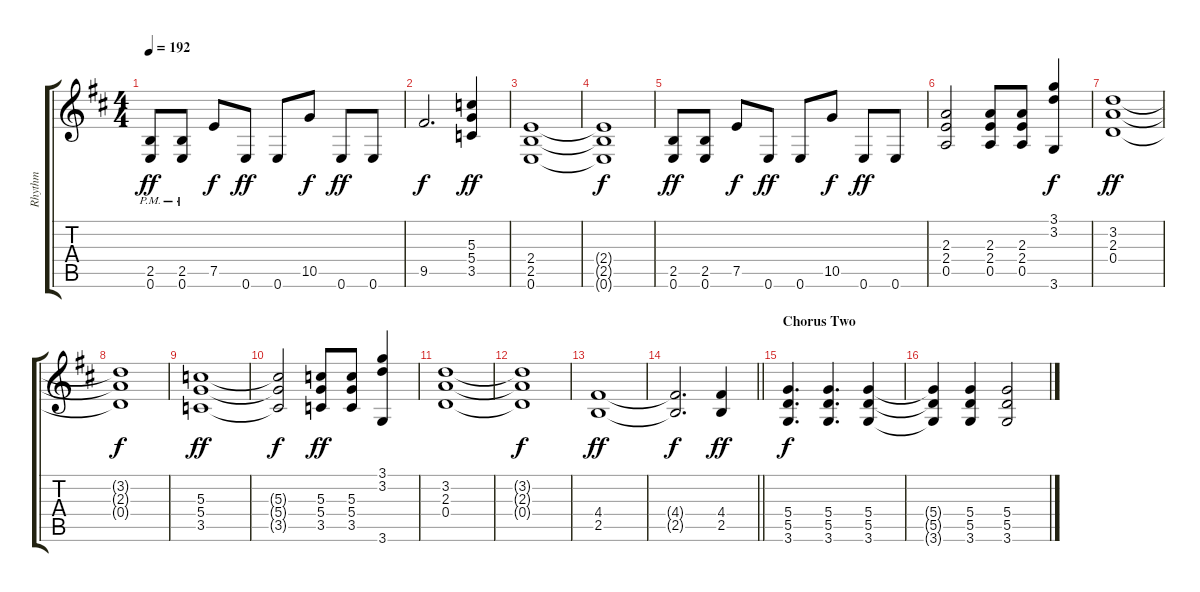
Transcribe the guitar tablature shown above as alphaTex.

\track ("Rhythm" "Rhythm") {instrument distortionguitar}
\staff {score tabs}
\tuning (E4 B3 G3 D3 A2 E2) {hide}
\ts (4 4)
\tempo 192
\clef g2
\ks d
(2.5{pm} 0.6{pm}).8{dy ff} (2.5{pm} 0.6{pm}).8 7.5.8{dy f} 0.6.8{dy ff} 0.6.8 10.5.8{dy f} 0.6.8{dy ff} 0.6.8 |
9.5.2{d dy f} (5.3 5.4 3.5).4{dy ff} |
(2.4 2.5 0.6).1 |
(2.4{t} 2.5{t} 0.6{t}).1{dy f} |
(2.5 0.6).8{dy ff} (2.5 0.6).8 7.5.8{dy f} 0.6.8{dy ff} 0.6.8 10.5.8{dy f} 0.6.8{dy ff} 0.6.8 |
(2.3 2.4 0.5).2 (2.3 2.4 0.5).8 (2.3 2.4 0.5).8 (3.1 3.2 3.6).4{dy f} |
(3.2 2.3 0.4).1{dy ff} |
(3.2{t} 2.3{t} 0.4{t}).1{dy f} |
(5.3 5.4 3.5).1{dy ff} |
(5.3{t} 5.4{t} 3.5{t}).2{dy f} (5.3 5.4 3.5).8{dy ff} (5.3 5.4 3.5).8 (3.1 3.2 3.6).4 |
(3.2 2.3 0.4).1 |
(3.2{t} 2.3{t} 0.4{t}).1{dy f} |
(4.4 2.5).1{dy ff} |
\barLineRight lightlight
(4.4{t} 2.5{t}).2{d dy f} (4.4 2.5).4{dy ff} |
\section ("" "Chorus Two")
(5.4 5.5 3.6).4{d dy f} (5.4 5.5 3.6).4{d} (5.4 5.5 3.6).4 |
(5.4{t} 5.5{t} 3.6{t}).4 (5.4 5.5 3.6).4 (5.4 5.5 3.6).2
